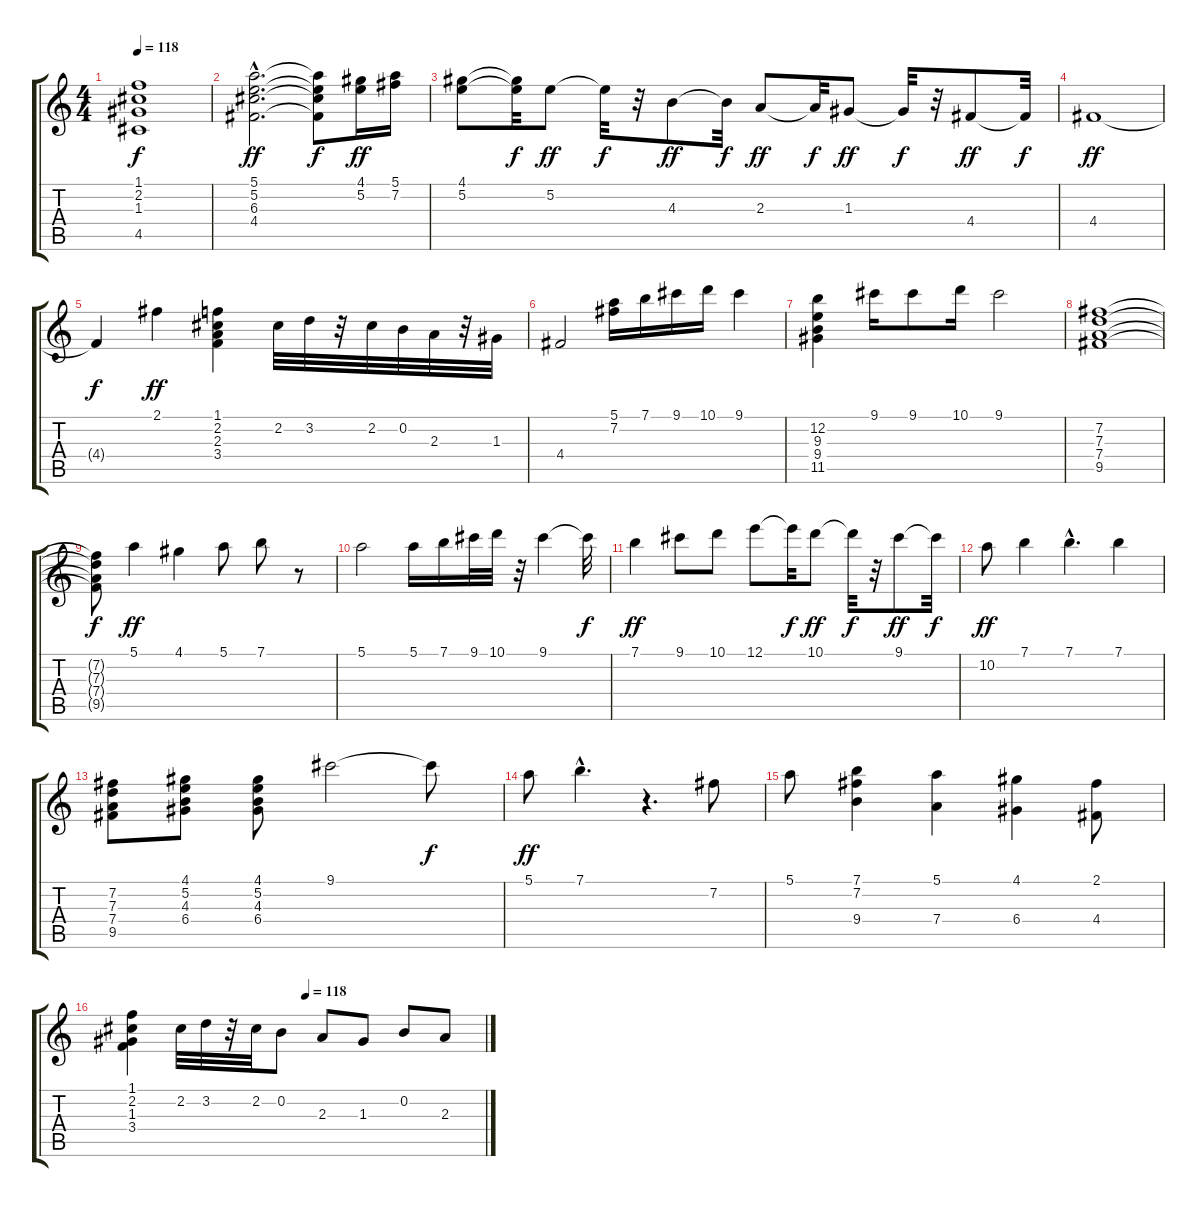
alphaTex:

\track "" {instrument distortionguitar}
\staff {score tabs}
\tuning (E4 B3 G3 D3 A2 E2) {hide}
\ts (4 4)
\tempo 118
\clef g2
\ks c
(1.1{t} 2.2{t} 1.3{t} 4.5{t}).1{dy f} |
(5.1{hac} 5.2{hac} 6.3{hac} 4.4{hac}).2{d dy ff} (5.1{t} 5.2{t} 6.3{t} 4.4{t}).8{dy f} (4.1 5.2).16{dy ff} (5.1 7.2).16 |
(4.1 5.2).8 (4.1{t} 5.2{t}).32{dy f} 5.2.8{dy ff} 5.2{t}.32{dy f} r.32 4.3.8{dy ff} 4.3{t}.32{dy f} 2.3.8{dy ff} 2.3{t}.32{dy f} 1.3.8{dy ff} 1.3{t}.32{dy f} r.32 4.4.8{dy ff} 4.4{t}.32{dy f} |
4.4.1{dy ff} |
4.4{t}.4{dy f} 2.1.4{dy ff} (1.1 2.2 2.3 3.4).4 2.2.32 3.2.32 r.32 2.2.32 0.2.32 2.3.32 r.32 1.3.32 |
4.4.2 (5.1 7.2).16 7.1.16 9.1.16 10.1.16 9.1.4 |
(12.2 9.3 9.4 11.5).4 9.1.16 9.1.8 10.1.16 9.1.2 |
(7.2 7.3 7.4 9.5).1 |
(7.2{t} 7.3{t} 7.4{t} 9.5{t}).8{dy f} 5.1.4{dy ff} 4.1.4 5.1.8 7.1.8 r.8 |
5.1.2 5.1.16 7.1.16 9.1.32 10.1.32 r.32 9.1.4 9.1{t}.32{dy f} |
7.1.4{dy ff} 9.1.8 10.1.8 12.1.8 12.1{t}.32{dy f} 10.1.8{dy ff} 10.1{t}.32{dy f} r.32 9.1.8{dy ff} 9.1{t}.32{dy f} |
10.2.8{dy ff} 7.1.4 7.1{hac}.4{d} 7.1.4 |
(7.2 7.3 7.4 9.5).8 (4.1 5.2 4.3 6.4).8 (4.1 5.2 4.3 6.4).8 9.1.2 9.1{t}.8{dy f} |
5.1.8{dy ff} 7.1{hac}.4{d} r.4{d} 7.2.8 |
5.1.8 (7.1 7.2 9.4).4 (5.1 7.4).4 (4.1 6.4).4 (2.1 4.4).8 |
\tempo (118 0.5)
(1.1 2.2 1.3 3.4).4 2.2.32 3.2.32 r.32 2.2.32 0.2.8 2.3.8 1.3.8 0.2.8 2.3.8
